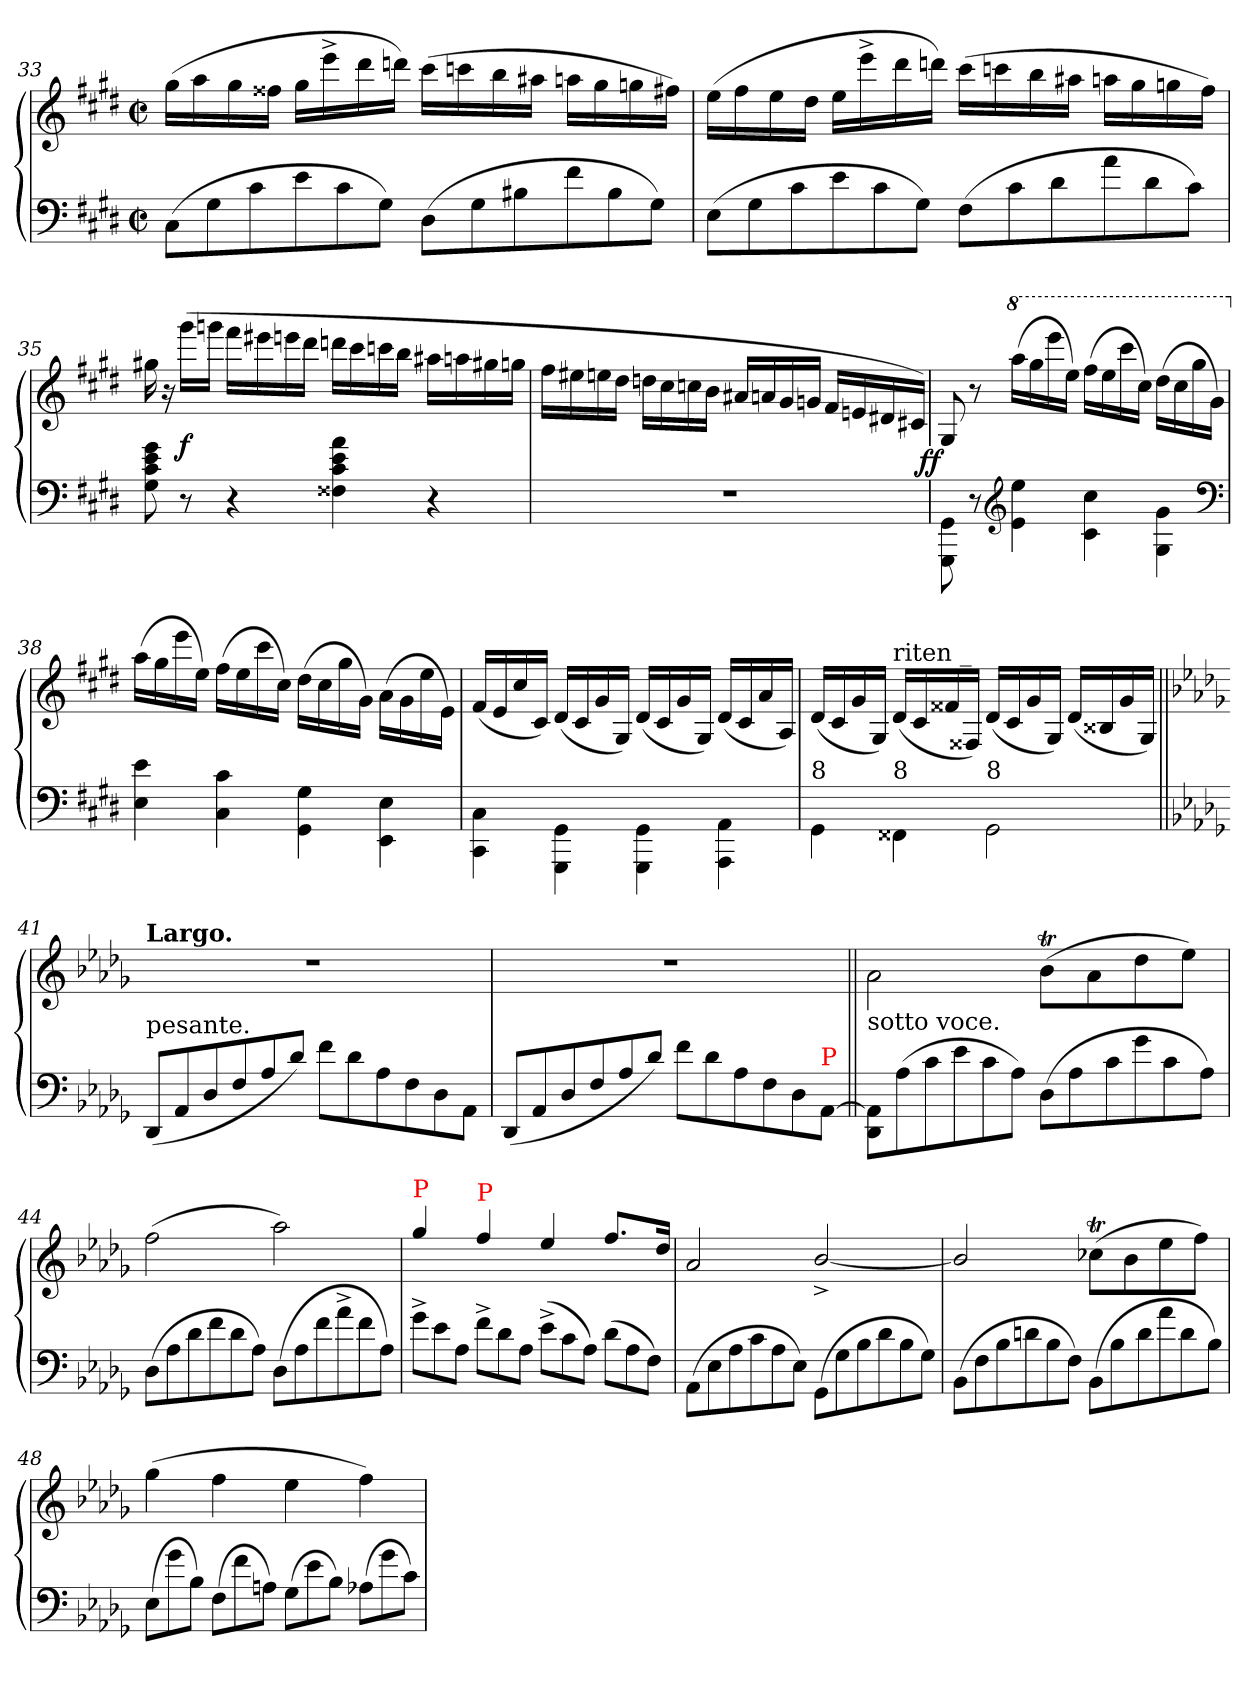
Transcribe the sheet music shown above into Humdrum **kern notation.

**kern	**kern	**dynam
*part1	*part1	*part1
*staff2	*staff1	*staff1/2
*clefF4	*clefG2	*
*k[f#c#g#d#]	*k[f#c#g#d#]	*
*c#:	*c#:	*
*M2/2	*M2/2	*
*met(c|)	*met(c|)	*
*Xtuplet	*	*
=33	=33	=33
(>12C#\L	(>16gg#LL	.
.	16aa	.
12G#	.	.
.	16gg#	.
12c#	.	.
.	16ff##XJJ	.
12e	16gg#LL	.
.	16eee^>	.
12c#	.	.
.	16ddd#	.
12G#J)	.	.
.	16dddnJJ)	.
(>12D#\L	(>16ccc#LL	.
.	16cccn	.
12G#	.	.
.	16bb	.
12B#X	.	.
.	16aa#XJJ	.
12f#	16aanLL	.
.	16gg#	.
12B#	.	.
.	16ggn	.
12G#J)	.	.
.	16ff#JJ)	.
=34	=34	=34
(>12E\L	(>16ee\LL	.
.	16ff#	.
12G#	.	.
.	16ee	.
12c#	.	.
.	16dd#JJ	.
12e	16ee\LL	.
.	16eee^>	.
12c#	.	.
.	16ddd#	.
12G#J)	.	.
.	16dddnJJ)	.
(>12F#\L	(>16ccc#\LL	.
.	16cccn	.
12c#	.	.
.	16bb	.
12d#	.	.
.	16aa#XJJ	.
12a	16aan\LL	.
.	16gg#	.
12d#	.	.
.	16ggn	.
12c#J)	.	.
.	16ff#JJ)	.
=35	=35	=35
8g#\ 8e\ 8c#\ 8G#\	16gg#X\	.
.	16r	.
8r	(>16ggg#\LL	f
.	16gggnJJ	.
4r	16fff#\LL	.
.	16eee#X	.
.	16eeen	.
.	16ddd#JJ	.
4a\ 4e\ 4c#\ 4F##X\	16dddn\LL	.
.	16ccc#	.
.	16cccn	.
.	16bbJJ	.
4r	16aa#X\LL	.
.	16aan	.
.	16gg#X	.
.	16ggnJJ	.
=36	=36	=36
1r	16ff#\LL	.
.	16ee#X	.
.	16een	.
.	16dd#JJ	.
.	16ddn\LL	.
.	16cc#	.
.	16ccn	.
.	16bJJ	.
.	16a#X/LL	.
.	16an	.
.	16g#	.
.	16gnJJ	.
.	16f#LL	.
.	16en	.
.	16d#X	.
.	16c#XJJ)	.
=37	=37	=37
!	!	!LO:DY:rj
8GG#\ 8GGG#\	8G#/	ff
8r	8r	.
*clefG2	*	*
*	*8va	*
4ee\ 4e\	(>16aaa\LL	.
.	16ggg#	.
.	16eeee	.
.	16eeeJJ)	.
4cc#\ 4c#\	(>16fff#\LL	.
.	16eee	.
.	16cccc#	.
.	16ccc#JJ)	.
4g#\ 4G#\	(>16ddd#\LL	.
.	16ccc#	.
.	16ggg#	.
.	16gg#JJ)	.
*clefF4	*	*
=38	=38	=38
*	*X8va	*
4e\ 4E\	(>16aa\LL	.
.	16gg#	.
.	16eee	.
.	16eeJJ)	.
4c#\ 4C#\	(>16ff#\LL	.
.	16ee	.
.	16ccc#	.
.	16cc#JJ)	.
4G#\ 4GG#\	(>16dd#\LL	.
.	16cc#	.
.	16gg#	.
.	16g#JJ)	.
4E\ 4EE\	(>16a\LL	.
.	16g#	.
.	16ee	.
.	16eJJ)	.
=39	=39	=39
4C#\ 4CC#\	(<16f#/LL	.
.	16e	.
.	16cc#	.
.	16c#JJ)	.
4GG#\ 4GGG#\	(<16d#/LL	.
.	16c#	.
.	16g#	.
.	16G#/JJ)	.
4GG#\ 4GGG#\	(<16d#/LL	.
.	16c#	.
.	16g#	.
.	16G#/JJ)	.
4AA\ 4AAA\	(<16d#/LL	.
.	16c#	.
.	16a	.
.	16A/JJ)	.
=40	=40	=40
!LO:TX:a:t=8	!	!
4GG#\	(<16d#LL	.
.	16c#	.
.	16g#	.
.	16G#/JJ)	.
!	!LO:TX:a:t=riten _	!
!LO:TX:a:t=8	!	!
4FF##X\	(<16d#LL	.
.	16c#	.
.	16f##X	.
.	16F##XJJ)	.
!LO:TX:a:t=8	!	!
2GG#\	(<16d#LL	.
.	16c#	.
.	16g#	.
.	16G#/JJ)	.
.	(<16d#LL	.
.	16B##X	.
.	16g#	.
.	16G#/JJ)	.
=41||	=41||	=41||
*k[b-e-a-d-g-]	*k[b-e-a-d-g-]	*
!	!LO:TX:a:B:t=Largo.	!
!LO:TX:a:t=pesante.	!	!
(<12DD-/L	1rdd	.
12AA-	.	.
12D-	.	.
12F	.	.
12A-	.	.
12d-J)	.	.
12f\L	.	.
12d-	.	.
12A-	.	.
12F	.	.
12D-	.	.
12AA-J	.	.
=42	=42	=42
(<12DD-/L	1rdd	.
12AA-	.	.
12D-	.	.
12F	.	.
12A-	.	.
12d-J)	.	.
12f\L	.	.
12d-	.	.
12A-	.	.
12F	.	.
12D-	.	.
!LO:TX:a:color=red:t=P	!	!
[12AA-J	.	.
=43||	=43||	=43||
!LO:TX:a:t=sotto voce.	!	!
12AA-] 12DD-L	2a-\	.
(>12A-	.	.
12c	.	.
12e-	.	.
12c	.	.
12A-J)	.	.
(>12D-L	(>8b-T\L	.
12A-	.	.
.	8a-	.
12c	.	.
12g-	8dd-	.
12c	.	.
.	8ee-J)	.
12A-J)	.	.
=44	=44	=44
(>12D-L	(>2ff	.
12A-	.	.
12d-	.	.
12f	.	.
12d-	.	.
12A-J)	.	.
(>12D-L	2aa-)	.
12A-	.	.
12f\	.	.
12a-^<\	.	.
12f\	.	.
12A-J)	.	.
=45	=45	=45
!	!LO:TX:a:color=red:t=P	!
12g-^>\L	4gg-/	.
12e-\	.	.
12A-J	.	.
!	!LO:TX:a:color=red:t=P	!
12f^>\L	4ff/	.
12d-\	.	.
12A-J	.	.
(>12e-^>L	4ee-/	.
12c	.	.
12A-J)	.	.
(>12d-L	8.ff/L	.
12A-	.	.
12FJ)	.	.
.	16dd-Jk	.
=46	=46	=46
(>12AA-L	2a-/	.
12E-	.	.
12A-	.	.
12c	.	.
12A-	.	.
12E-J)	.	.
(>12GG-L	[2b-^</	.
12G-	.	.
12B-	.	.
12d-	.	.
12B-	.	.
12G-J)	.	.
=47	=47	=47
(>12BB-L	2b-/]	.
12F	.	.
12B-	.	.
12dn	.	.
12B-	.	.
12FJ)	.	.
(>12BB-L	(>8cc-XTL	.
12B-	.	.
.	8b-	.
12d	.	.
12a-	8ee-	.
12d	.	.
.	8ffJ)	.
12B-J)	.	.
=48	=48	=48
(>12E-L	(>4gg-	.
12g-	.	.
12B-J)	.	.
(>12FL	4ff	.
12f	.	.
12AnJ)	.	.
(>12G-L	4ee-	.
12e-	.	.
12B-J)	.	.
(>12A-XL	4ff)	.
12g-	.	.
12cJ)	.	.
=	=	=
*-	*-	*-
